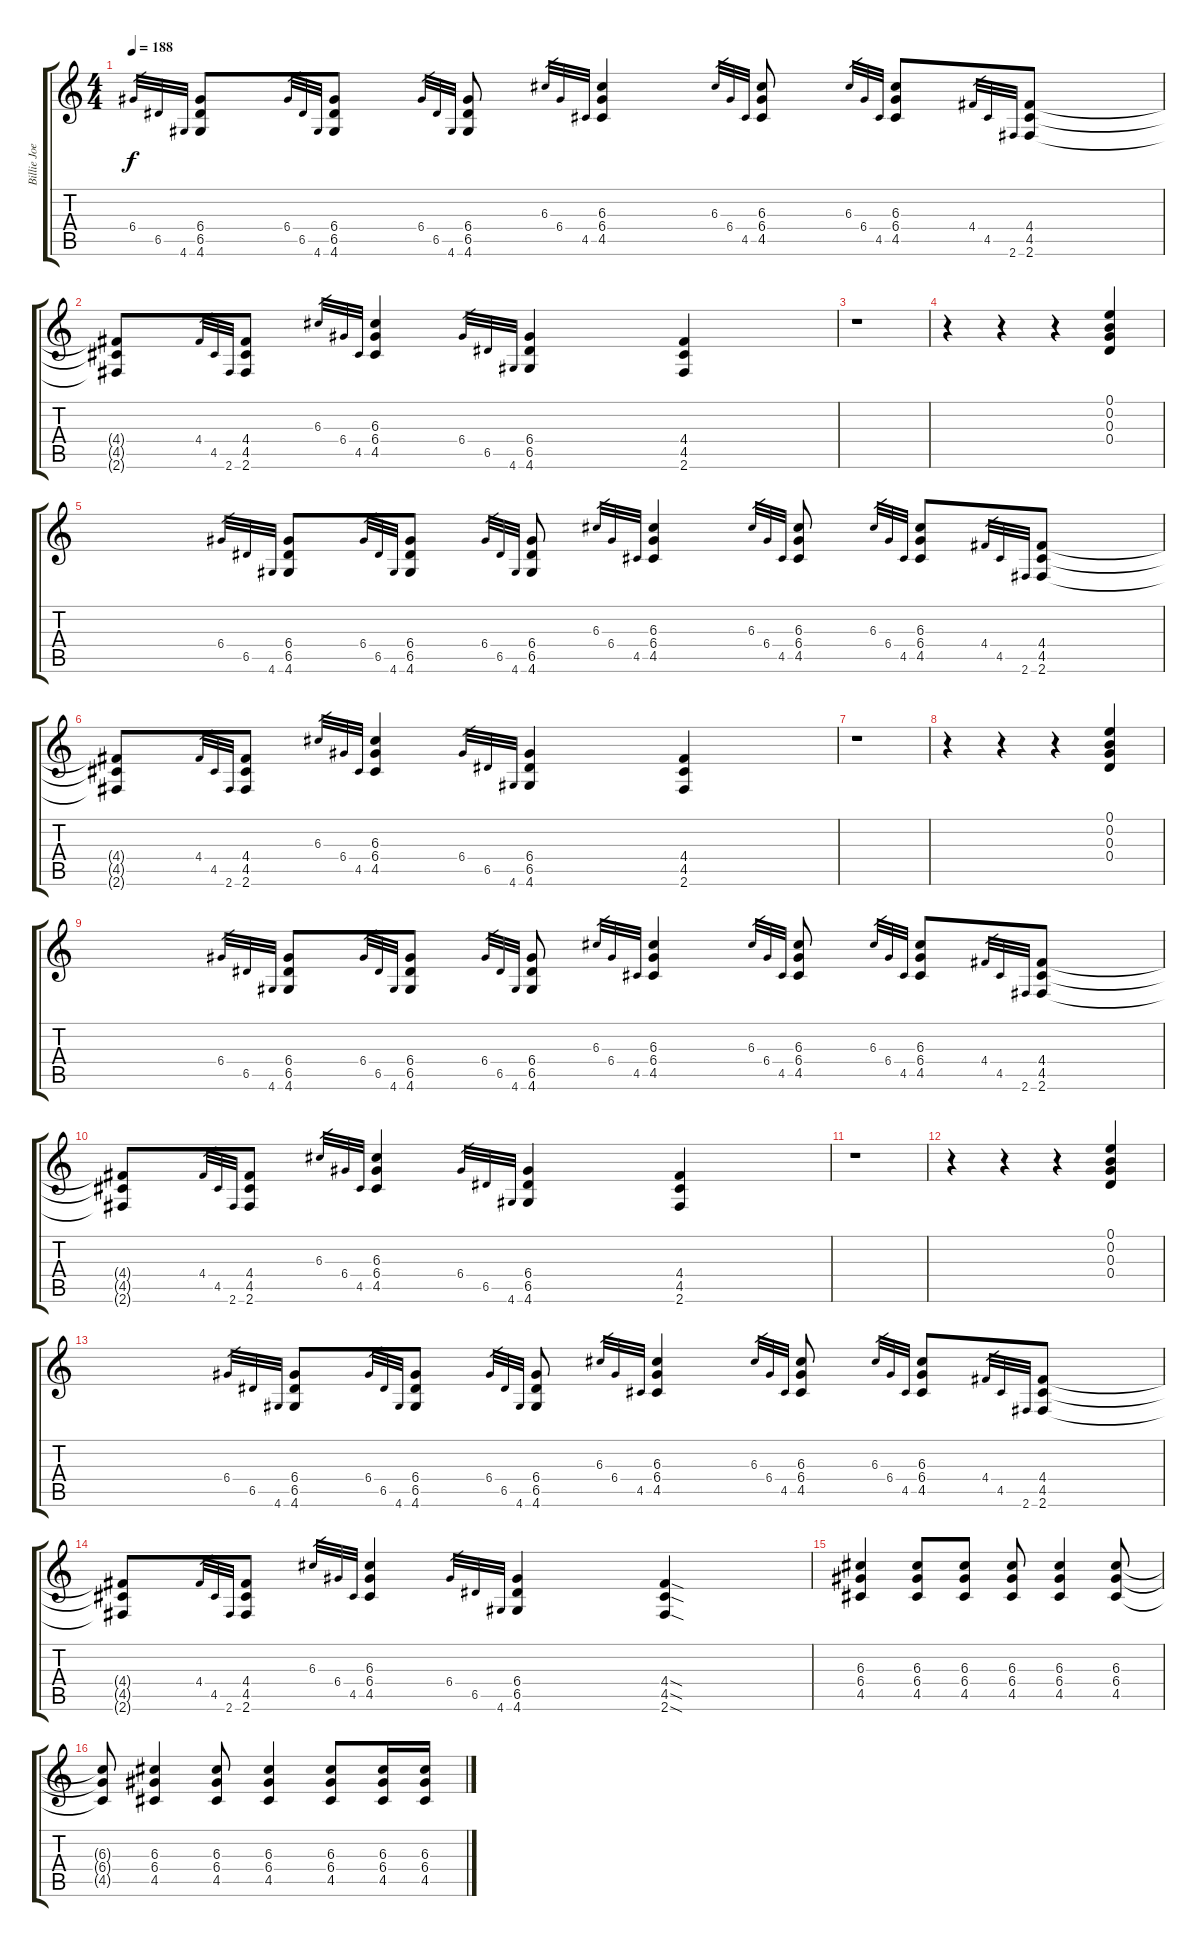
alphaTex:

\track ("Billie Joe Armstrong" "Billie Joe") {instrument overdrivenguitar}
\staff {score tabs}
\tuning (E4 B3 G3 D3 A2 E2) {hide}
\ts (4 4)
\tempo 188
\clef g2
\ks c
6.4.32{gr dy f} 6.5.32{gr} 4.6.32{gr} (6.4 6.5 4.6).8{balance 8} 6.4.32{gr} 6.5.32{gr} 4.6.32{gr} (6.4 6.5 4.6).8 6.4.32{gr} 6.5.32{gr} 4.6.32{gr} (6.4 6.5 4.6).8 6.3.32{gr} 6.4.32{gr} 4.5.32{gr} (6.3 6.4 4.5).4 6.3.32{gr} 6.4.32{gr} 4.5.32{gr} (6.3 6.4 4.5).8 6.3.32{gr} 6.4.32{gr} 4.5.32{gr} (6.3 6.4 4.5).8 4.4.32{gr} 4.5.32{gr} 2.6.32{gr} (4.4 4.5 2.6).8 |
(4.4{t} 4.5{t} 2.6{t}).8 4.4.32{gr} 4.5.32{gr} 2.6.32{gr} (4.4 4.5 2.6).8 6.3.32{gr} 6.4.32{gr} 4.5.32{gr} (6.3 6.4 4.5).4 6.4.32{gr} 6.5.32{gr} 4.6.32{gr} (6.4 6.5 4.6).4 (4.4 4.5 2.6).4 |
r.1 |
r.4 r.4 r.4 (0.1 0.2 0.3 0.4).4{balance 16} |
6.4.32{gr} 6.5.32{gr} 4.6.32{gr} (6.4 6.5 4.6).8{balance 8} 6.4.32{gr} 6.5.32{gr} 4.6.32{gr} (6.4 6.5 4.6).8 6.4.32{gr} 6.5.32{gr} 4.6.32{gr} (6.4 6.5 4.6).8 6.3.32{gr} 6.4.32{gr} 4.5.32{gr} (6.3 6.4 4.5).4 6.3.32{gr} 6.4.32{gr} 4.5.32{gr} (6.3 6.4 4.5).8 6.3.32{gr} 6.4.32{gr} 4.5.32{gr} (6.3 6.4 4.5).8 4.4.32{gr} 4.5.32{gr} 2.6.32{gr} (4.4 4.5 2.6).8 |
(4.4{t} 4.5{t} 2.6{t}).8 4.4.32{gr} 4.5.32{gr} 2.6.32{gr} (4.4 4.5 2.6).8 6.3.32{gr} 6.4.32{gr} 4.5.32{gr} (6.3 6.4 4.5).4 6.4.32{gr} 6.5.32{gr} 4.6.32{gr} (6.4 6.5 4.6).4 (4.4 4.5 2.6).4{balance 16} |
r.1 |
r.4 r.4 r.4 (0.1 0.2 0.3 0.4).4 |
6.4.32{gr} 6.5.32{gr} 4.6.32{gr} (6.4 6.5 4.6).8{balance 8} 6.4.32{gr} 6.5.32{gr} 4.6.32{gr} (6.4 6.5 4.6).8 6.4.32{gr} 6.5.32{gr} 4.6.32{gr} (6.4 6.5 4.6).8 6.3.32{gr} 6.4.32{gr} 4.5.32{gr} (6.3 6.4 4.5).4 6.3.32{gr} 6.4.32{gr} 4.5.32{gr} (6.3 6.4 4.5).8 6.3.32{gr} 6.4.32{gr} 4.5.32{gr} (6.3 6.4 4.5).8 4.4.32{gr} 4.5.32{gr} 2.6.32{gr} (4.4 4.5 2.6).8 |
(4.4{t} 4.5{t} 2.6{t}).8 4.4.32{gr} 4.5.32{gr} 2.6.32{gr} (4.4 4.5 2.6).8 6.3.32{gr} 6.4.32{gr} 4.5.32{gr} (6.3 6.4 4.5).4 6.4.32{gr} 6.5.32{gr} 4.6.32{gr} (6.4 6.5 4.6).4 (4.4 4.5 2.6).4 |
r.1 |
r.4 r.4 r.4 (0.1 0.2 0.3 0.4).4{balance 16} |
6.4.32{gr} 6.5.32{gr} 4.6.32{gr} (6.4 6.5 4.6).8{balance 8} 6.4.32{gr} 6.5.32{gr} 4.6.32{gr} (6.4 6.5 4.6).8 6.4.32{gr} 6.5.32{gr} 4.6.32{gr} (6.4 6.5 4.6).8 6.3.32{gr} 6.4.32{gr} 4.5.32{gr} (6.3 6.4 4.5).4 6.3.32{gr} 6.4.32{gr} 4.5.32{gr} (6.3 6.4 4.5).8 6.3.32{gr} 6.4.32{gr} 4.5.32{gr} (6.3 6.4 4.5).8 4.4.32{gr} 4.5.32{gr} 2.6.32{gr} (4.4 4.5 2.6).8 |
(4.4{t} 4.5{t} 2.6{t}).8 4.4.32{gr} 4.5.32{gr} 2.6.32{gr} (4.4 4.5 2.6).8 6.3.32{gr} 6.4.32{gr} 4.5.32{gr} (6.3 6.4 4.5).4 6.4.32{gr} 6.5.32{gr} 4.6.32{gr} (6.4 6.5 4.6).4 (4.4{sod} 4.5{sod} 2.6{sod}).4 |
(6.3 6.4 4.5).4 (6.3 6.4 4.5).8 (6.3 6.4 4.5).8 (6.3 6.4 4.5).8 (6.3 6.4 4.5).4 (6.3 6.4 4.5).8 |
(6.3{t} 6.4{t} 4.5{t}).8 (6.3 6.4 4.5).4 (6.3 6.4 4.5).8 (6.3 6.4 4.5).4 (6.3 6.4 4.5).8 (6.3 6.4 4.5).16 (6.3 6.4 4.5).16
